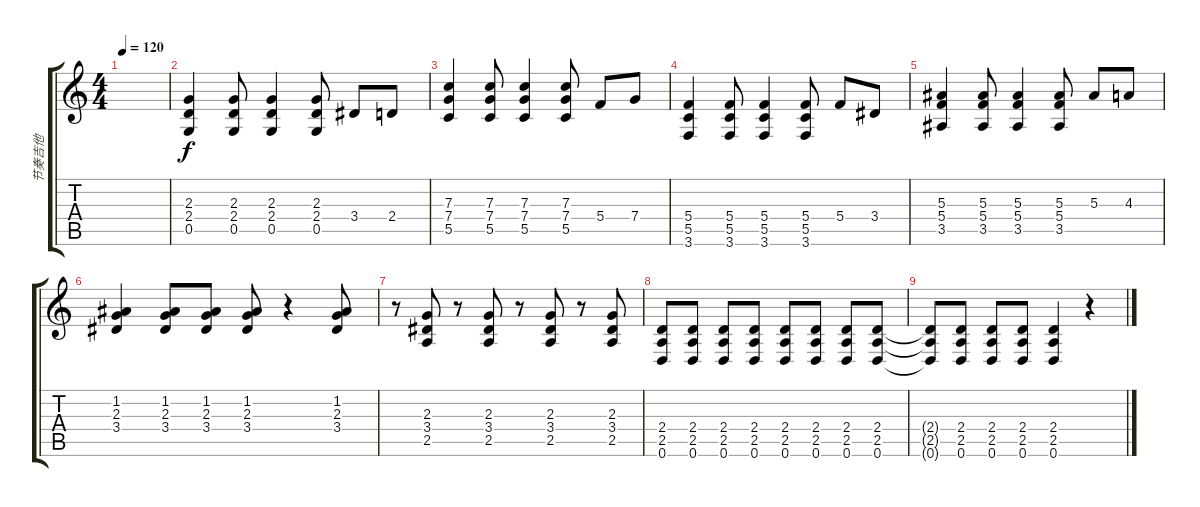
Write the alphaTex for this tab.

\track ("节奏吉他" "节奏吉他") {instrument distortionguitar}
\staff {score tabs}
\tuning (D4 A3 F3 C3 G2 D2) {hide}
\ts (4 4)
\tempo 120
\clef g2
\ks c
|
(2.3 2.4 0.5).4 (2.3 2.4 0.5).8 (2.3 2.4 0.5).4 (2.3 2.4 0.5).8 3.4.8 2.4.8 |
(7.3 7.4 5.5).4 (7.3 7.4 5.5).8 (7.3 7.4 5.5).4 (7.3 7.4 5.5).8 5.4.8 7.4.8 |
(5.4 5.5 3.6).4 (5.4 5.5 3.6).8 (5.4 5.5 3.6).4 (5.4 5.5 3.6).8 5.4.8 3.4.8 |
(5.3 5.4 3.5).4 (5.3 5.4 3.5).8 (5.3 5.4 3.5).4 (5.3 5.4 3.5).8 5.3.8 4.3.8 |
(1.2 2.3 3.4).4 (1.2 2.3 3.4).8 (1.2 2.3 3.4).8 (1.2 2.3 3.4).8 r.4 (1.2 2.3 3.4).8 |
r.8 (2.3 3.4 2.5).8 r.8 (2.3 3.4 2.5).8 r.8 (2.3 3.4 2.5).8 r.8 (2.3 3.4 2.5).8 |
(2.4 2.5 0.6).8 (2.4 2.5 0.6).8 (2.4 2.5 0.6).8 (2.4 2.5 0.6).8 (2.4 2.5 0.6).8 (2.4 2.5 0.6).8 (2.4 2.5 0.6).8 (2.4 2.5 0.6).8 |
(2.4{t} 2.5{t} 0.6{t}).8 (2.4 2.5 0.6).8 (2.4 2.5 0.6).8 (2.4 2.5 0.6).8 (2.4 2.5 0.6).4 r.4
